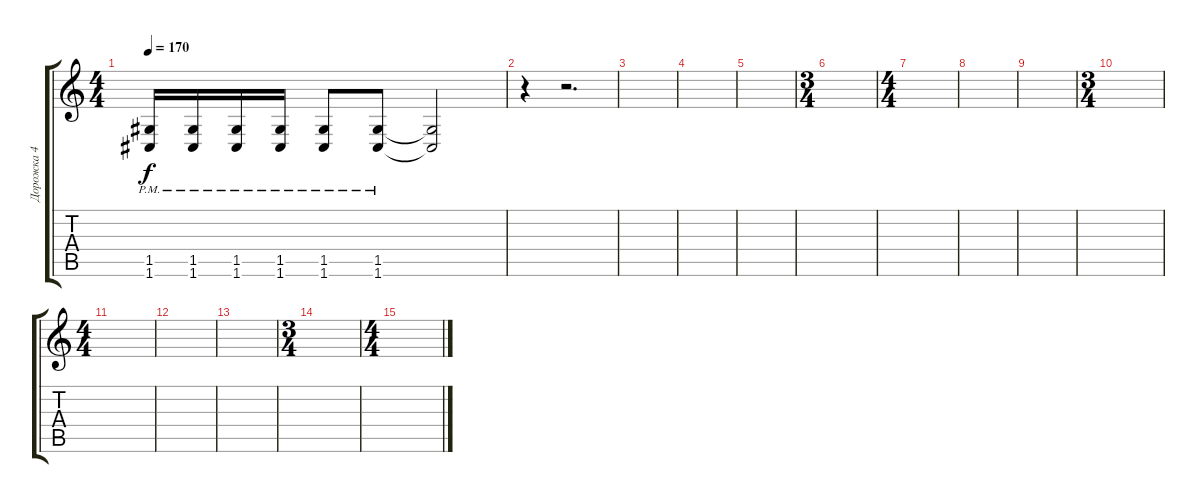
\track ("Дорожка 4" "Дорожка 4") {instrument distortionguitar}
\staff {score tabs}
\tuning (D4 A3 F3 C3 G2 C2) {hide}
\ts (4 4)
\tempo 170
\clef g2
\ks c
(1.5{pm} 1.6{pm}).16{dy f} (1.5{pm} 1.6{pm}).16 (1.5{pm} 1.6{pm}).16 (1.5{pm} 1.6{pm}).16 (1.5{pm} 1.6{pm}).8 (1.5{pm} 1.6{pm}).8 (1.5{t} 1.6{t}).2 |
r.4 r.2{d} |
|
|
|
\ts (3 4)
|
\ts (4 4)
|
|
|
\ts (3 4)
|
\ts (4 4)
|
|
|
\ts (3 4)
|
\ts (4 4)
